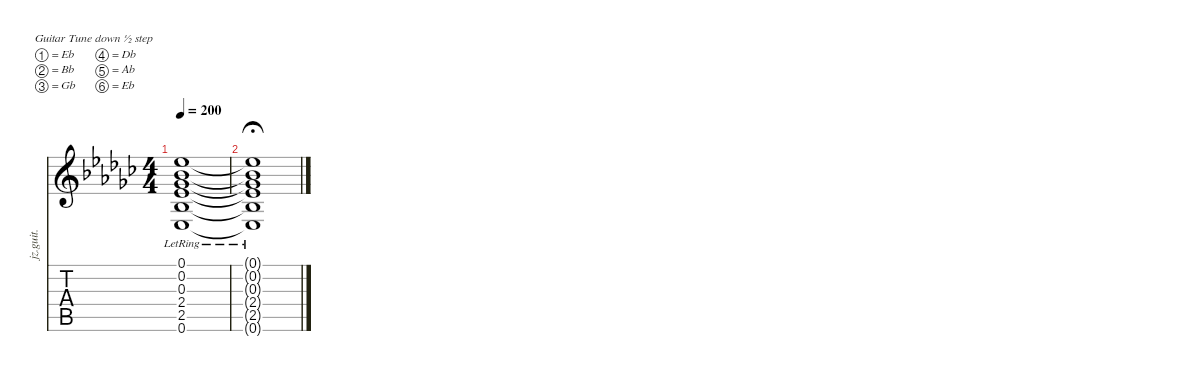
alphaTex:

\defaultSystemsLayout 4
\hideDynamics
\bracketExtendMode nobrackets
\otherSystemsTrackNameOrientation horizontal
\track ("Guitar (Billy)" "jz.guit.") {defaultSystemsLayout 4 instrument electricguitarjazz}
\staff {score tabs}
\tuning (Eb4 Bb3 Gb3 Db3 Ab2 Eb2)
\ts (4 4)
\tempo 200
\clef g2
\ks gb
(0.1{lr t acc b} 0.2{lr t acc b} 0.3{lr t acc b} 2.4{lr t acc b} 2.5{lr t acc b} 0.6{lr t acc b}).1{dy f beam Up} |
\tempo (100 hide)
(0.1{lr t acc b} 0.2{lr t acc b} 2.4{lr t acc b} 0.6{lr t acc b} 2.5{lr t acc b} 0.3{lr t acc b}).1{fermata (medium 1) beam Up}
